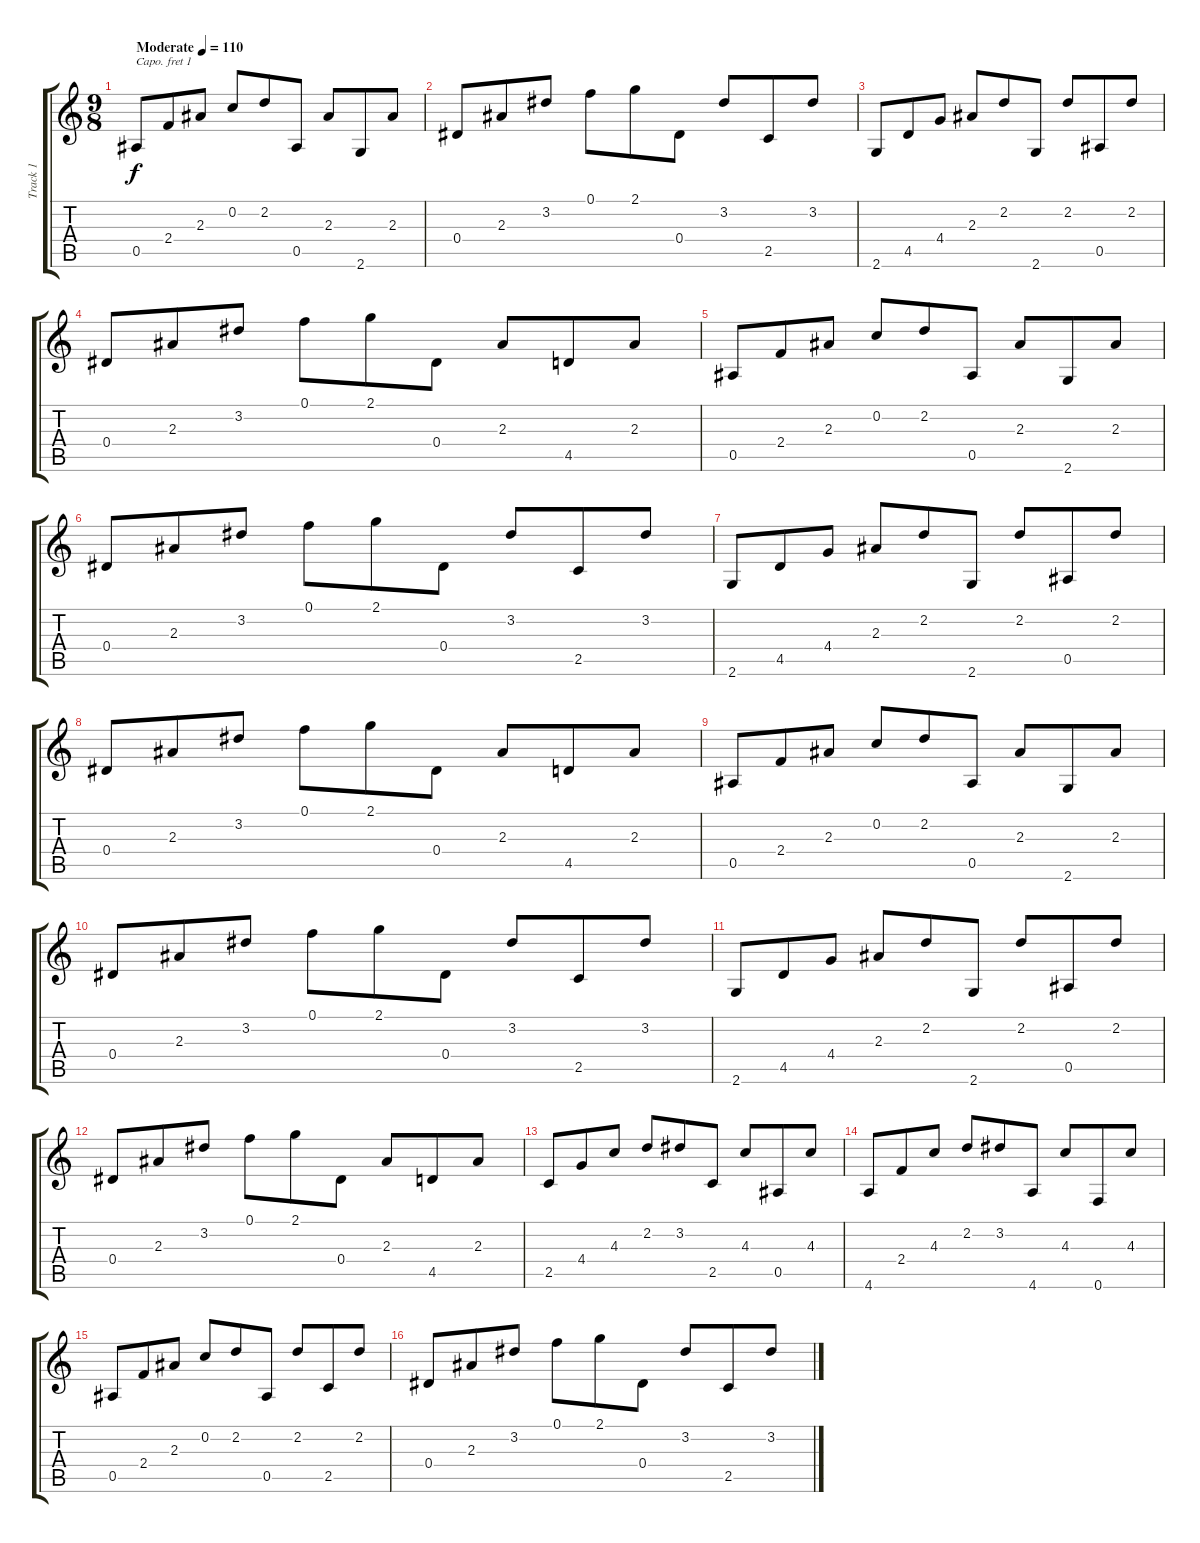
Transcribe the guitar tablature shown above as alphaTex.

\track ("Track 1" "Track 1") {instrument distortionguitar}
\staff {score tabs}
\capo 1
\tuning (E4 B3 G3 D3 A2 E2) {hide}
\ts (9 8)
\tempo (110 "Moderate")
\clef g2
\ks c
0.5.8{dy f instrument distortionguitar} 2.4.8 2.3.8 0.2.8 2.2.8 0.5.8 2.3.8 2.6.8 2.3.8 |
0.4.8 2.3.8 3.2.8 0.1.8 2.1.8 0.4.8 3.2.8 2.5.8 3.2.8 |
2.6.8 4.5.8 4.4.8 2.3.8 2.2.8 2.6.8 2.2.8 0.5.8 2.2.8 |
0.4.8 2.3.8 3.2.8 0.1.8 2.1.8 0.4.8 2.3.8 4.5.8 2.3.8 |
0.5.8 2.4.8 2.3.8 0.2.8 2.2.8 0.5.8 2.3.8 2.6.8 2.3.8 |
0.4.8 2.3.8 3.2.8 0.1.8 2.1.8 0.4.8 3.2.8 2.5.8 3.2.8 |
2.6.8 4.5.8 4.4.8 2.3.8 2.2.8 2.6.8 2.2.8 0.5.8 2.2.8 |
0.4.8 2.3.8 3.2.8 0.1.8 2.1.8 0.4.8 2.3.8 4.5.8 2.3.8 |
0.5.8 2.4.8 2.3.8 0.2.8 2.2.8 0.5.8 2.3.8 2.6.8 2.3.8 |
0.4.8 2.3.8 3.2.8 0.1.8 2.1.8 0.4.8 3.2.8 2.5.8 3.2.8 |
2.6.8 4.5.8 4.4.8 2.3.8 2.2.8 2.6.8 2.2.8 0.5.8 2.2.8 |
0.4.8 2.3.8 3.2.8 0.1.8 2.1.8 0.4.8 2.3.8 4.5.8 2.3.8 |
2.5.8 4.4.8 4.3.8 2.2.8 3.2.8 2.5.8 4.3.8 0.5.8 4.3.8 |
4.6.8 2.4.8 4.3.8 2.2.8 3.2.8 4.6.8 4.3.8 0.6.8 4.3.8 |
0.5.8 2.4.8 2.3.8 0.2.8 2.2.8 0.5.8 2.2.8 2.5.8 2.2.8 |
0.4.8 2.3.8 3.2.8 0.1.8 2.1.8 0.4.8 3.2.8 2.5.8 3.2.8
